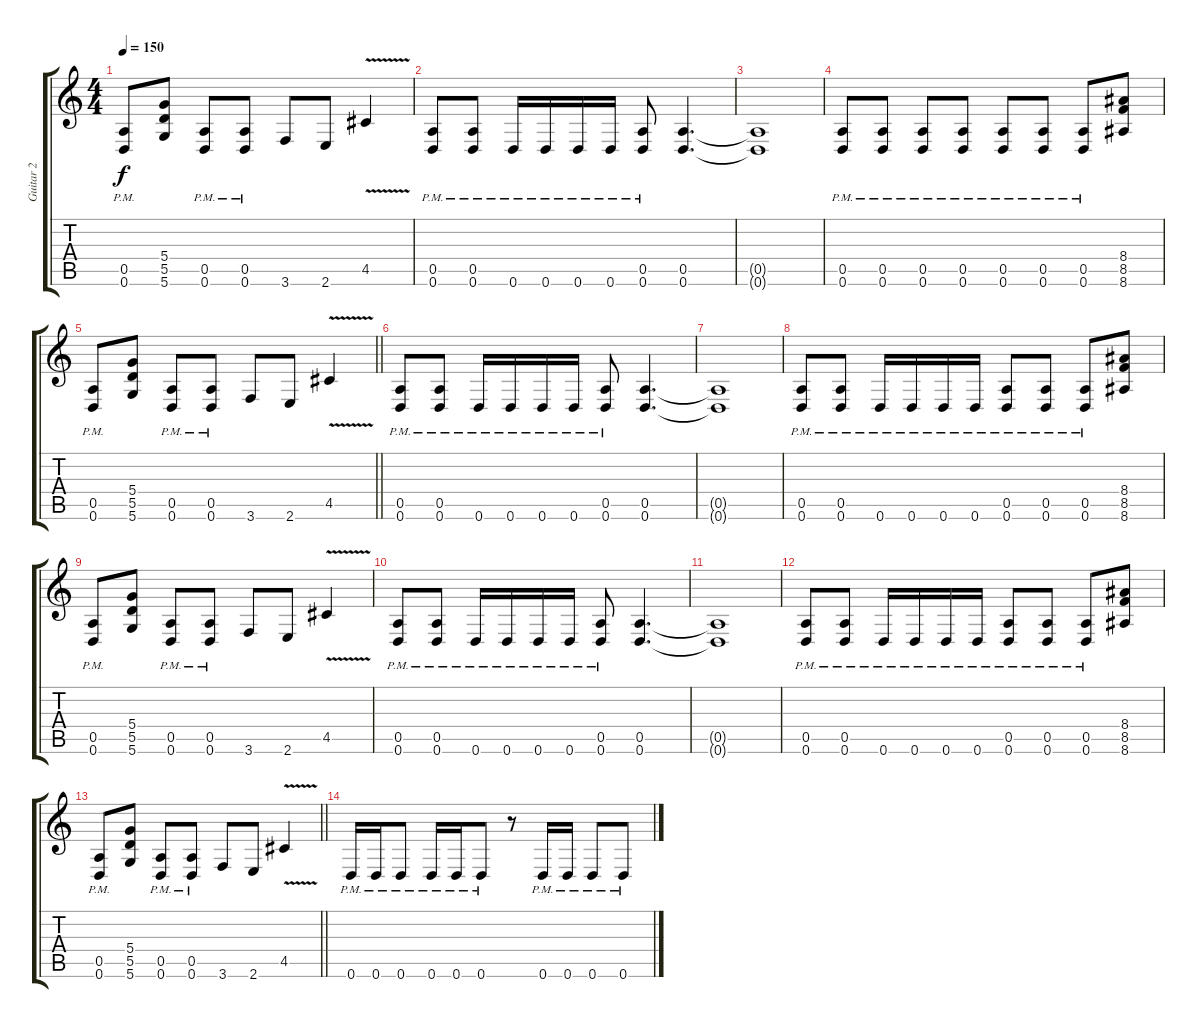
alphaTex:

\track ("Guitar 2" "Guitar 2") {instrument distortionguitar}
\staff {score tabs}
\tuning (E4 B3 G3 D3 A2 D2) {hide}
\ts (4 4)
\tempo 150
\clef g2
\ks c
(0.5{pm} 0.6{pm}).8{dy f} (5.4 5.5 5.6).8 (0.5{pm} 0.6{pm}).8 (0.5{pm} 0.6{pm}).8 3.6.8 2.6.8 4.5{v}.4 |
(0.5{pm} 0.6{pm}).8 (0.5{pm} 0.6{pm}).8 0.6{pm}.16 0.6{pm}.16 0.6{pm}.16 0.6{pm}.16 (0.5{pm} 0.6{pm}).8 (0.5 0.6).4{d} |
(0.5{t} 0.6{t}).1 |
(0.5{pm} 0.6{pm}).8 (0.5{pm} 0.6{pm}).8 (0.5{pm} 0.6{pm}).8 (0.5{pm} 0.6{pm}).8 (0.5{pm} 0.6{pm}).8 (0.5{pm} 0.6{pm}).8 (0.5{pm} 0.6{pm}).8 (8.4 8.5 8.6).8 |
\barLineRight lightlight
(0.5{pm} 0.6{pm}).8 (5.4 5.5 5.6).8 (0.5{pm} 0.6{pm}).8 (0.5{pm} 0.6{pm}).8 3.6.8 2.6.8 4.5{v}.4 |
\section ("" "")
(0.5{pm} 0.6{pm}).8 (0.5{pm} 0.6{pm}).8 0.6{pm}.16 0.6{pm}.16 0.6{pm}.16 0.6{pm}.16 (0.5{pm} 0.6{pm}).8 (0.5 0.6).4{d} |
(0.5{t} 0.6{t}).1 |
(0.5{pm} 0.6{pm}).8 (0.5{pm} 0.6{pm}).8 0.6{pm}.16 0.6{pm}.16 0.6{pm}.16 0.6{pm}.16 (0.5{pm} 0.6{pm}).8 (0.5{pm} 0.6{pm}).8 (0.5{pm} 0.6{pm}).8 (8.4 8.5 8.6).8 |
(0.5{pm} 0.6{pm}).8 (5.4 5.5 5.6).8 (0.5{pm} 0.6{pm}).8 (0.5{pm} 0.6{pm}).8 3.6.8 2.6.8 4.5{v}.4 |
(0.5{pm} 0.6{pm}).8 (0.5{pm} 0.6{pm}).8 0.6{pm}.16 0.6{pm}.16 0.6{pm}.16 0.6{pm}.16 (0.5{pm} 0.6{pm}).8 (0.5 0.6).4{d} |
(0.5{t} 0.6{t}).1 |
(0.5{pm} 0.6{pm}).8 (0.5{pm} 0.6{pm}).8 0.6{pm}.16 0.6{pm}.16 0.6{pm}.16 0.6{pm}.16 (0.5{pm} 0.6{pm}).8 (0.5{pm} 0.6{pm}).8 (0.5{pm} 0.6{pm}).8 (8.4 8.5 8.6).8 |
\barLineRight lightlight
(0.5{pm} 0.6{pm}).8 (5.4 5.5 5.6).8 (0.5{pm} 0.6{pm}).8 (0.5{pm} 0.6{pm}).8 3.6.8 2.6.8 4.5{v}.4 |
\section ("" "")
0.6{pm}.16 0.6{pm}.16 0.6{pm}.8 0.6{pm}.16 0.6{pm}.16 0.6{pm}.8 r.8 0.6{pm}.16 0.6{pm}.16 0.6{pm}.8 0.6{pm}.8
